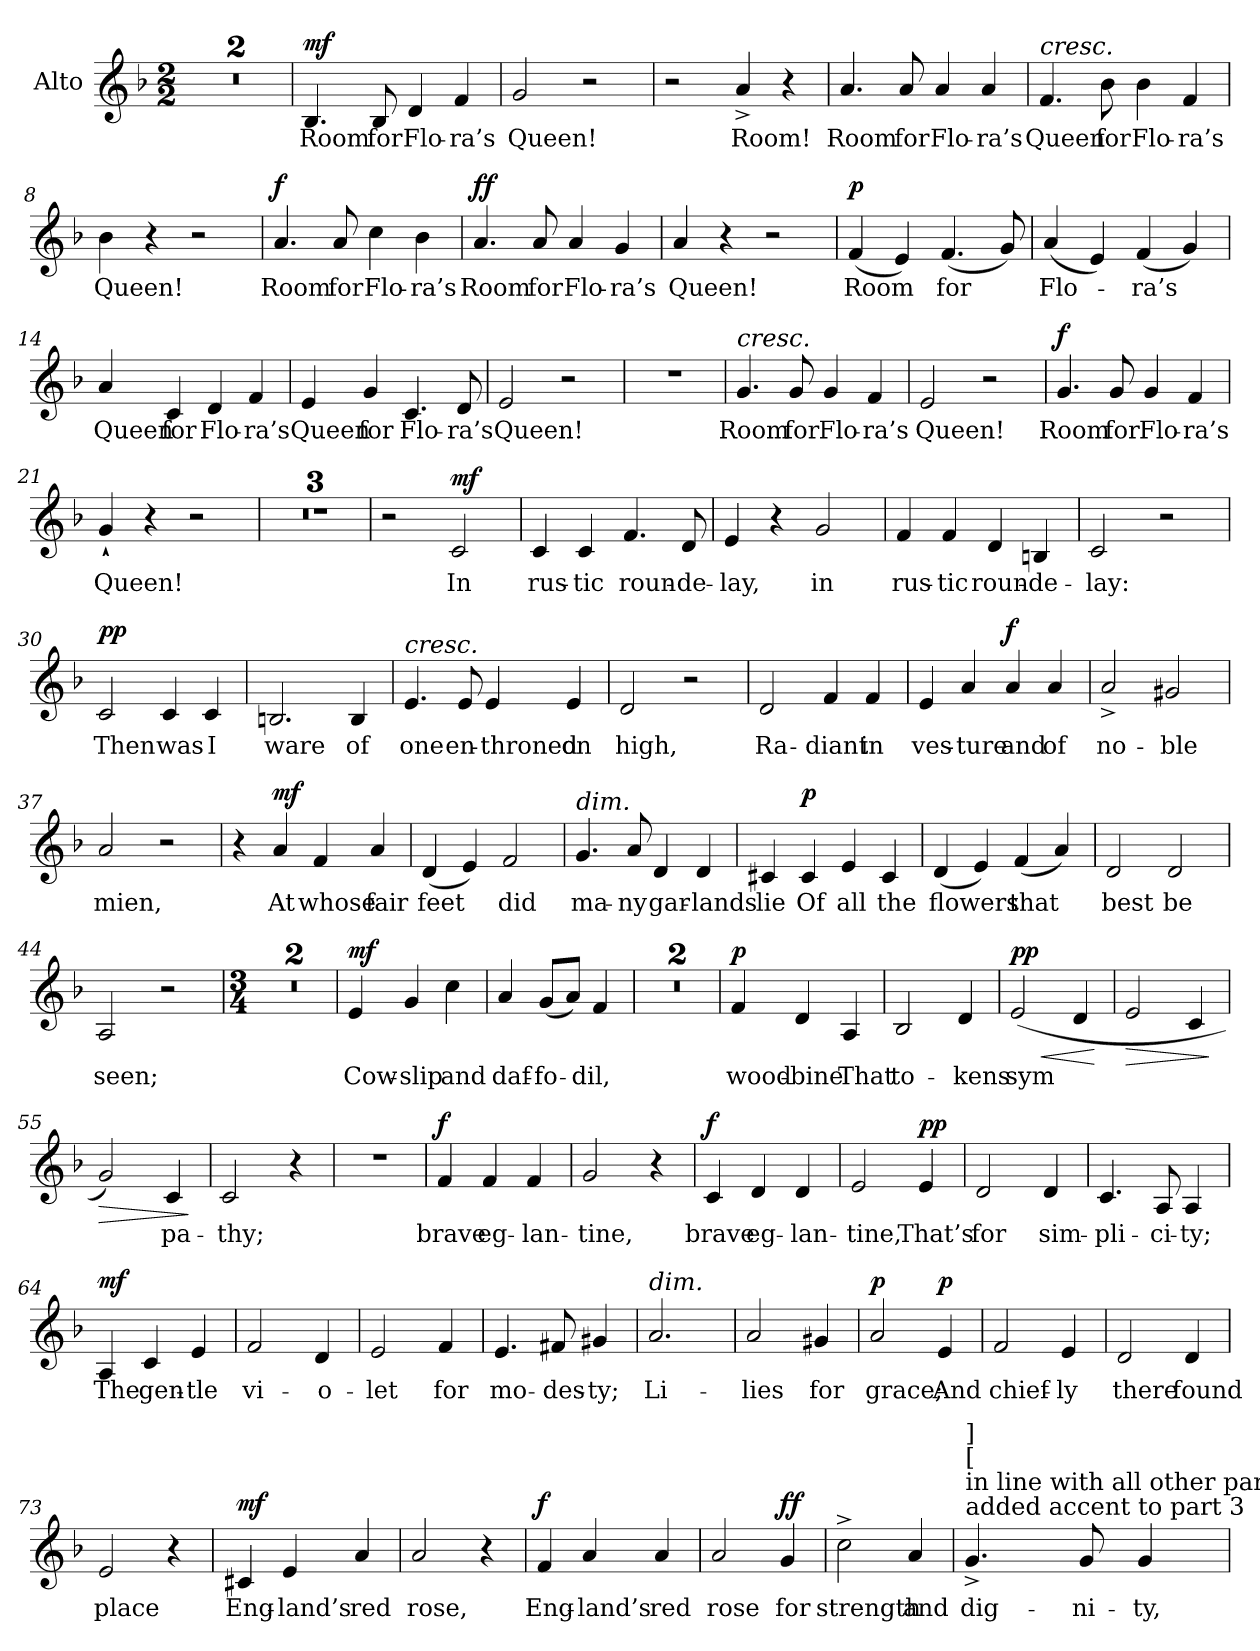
**kern	**text	**dynam
*part1	*part1	*part1
*staff1	*staff1	*staff1
*I"Alto	*	*
*clefG2	*	*
*k[b-]	*	*
*M2/2	*	*
=1	=1	=1
1r	.	.
=2	=2	=2
1r	.	.
=3	=3	=3
!	!LO:LY:b	!LO:DY:a
4.B-/	Room	mf
!	!LO:LY:b	!
8B-/	for	.
!	!LO:LY:b	!
4d/	Flo-	.
!	!LO:LY:b	!
4f/	-ra’s	.
=4	=4	=4
!	!LO:LY:b	!
2g/	Queen!	.
2r	.	.
!!LO:LB:g=z
=5	=5	=5
2r	.	.
!	!LO:LY:b	!
4a^/	Room!	.
4r	.	.
=6	=6	=6
!	!LO:LY:b	!
4.a/	Room	.
!	!LO:LY:b	!
8a/	for	.
!	!LO:LY:b	!
4a/	Flo-	.
!	!LO:LY:b	!
4a/	-ra’s	.
=7	=7	=7
!LO:TX:a:i:t=cresc.	!	!
!	!LO:LY:b	!
4.f/	Queen	.
!	!LO:LY:b	!
8b-\	for	.
!	!LO:LY:b	!
4b-\	Flo-	.
!	!LO:LY:b	!
4f/	-ra’s	.
=8	=8	=8
!	!LO:LY:b	!
4b-\	Queen!	.
4r	.	.
2r	.	.
=9	=9	=9
!	!LO:LY:b	!LO:DY:a
4.a/	Room	f
!	!LO:LY:b	!
8a/	for	.
!	!LO:LY:b	!
4cc\	Flo-	.
!	!LO:LY:b	!
4b-\	-ra’s	.
!!LO:LB:g=z
=10	=10	=10
!	!LO:LY:b	!LO:DY:a
4.a/	Room	ff
!	!LO:LY:b	!
8a/	for	.
!	!LO:LY:b	!
4a/	Flo-	.
!	!LO:LY:b	!
4g/	-ra’s	.
=11	=11	=11
!	!LO:LY:b	!
4a/	Queen!	.
4r	.	.
2r	.	.
=12	=12	=12
!	!LO:LY:b	!LO:DY:a
(<4f/	Room	p
4e/)	.	.
!	!LO:LY:b	!
(<4.f/	for	.
8g/)	.	.
=13	=13	=13
!	!LO:LY:b	!
(<4a/	Flo-	.
4e/)	.	.
!	!LO:LY:b	!
(<4f/	-ra’s	.
4g/)	.	.
=14	=14	=14
!	!LO:LY:b	!
4a/	Queen	.
!	!LO:LY:b	!
4c/	for	.
!	!LO:LY:b	!
4d/	Flo-	.
!	!LO:LY:b	!
4f/	-ra’s	.
!!LO:LB:g=z
=15	=15	=15
!	!LO:LY:b	!
4e/	Queen	.
!	!LO:LY:b	!
4g/	for	.
!	!LO:LY:b	!
4.c/	Flo-	.
!	!LO:LY:b	!
8d/	-ra’s	.
=16	=16	=16
!	!LO:LY:b	!
2e/	Queen!	.
2r	.	.
=17	=17	=17
1r	.	.
=18	=18	=18
!LO:TX:a:i:t=cresc.	!	!
!	!LO:LY:b	!
4.g/	Room	.
!	!LO:LY:b	!
8g/	for	.
!	!LO:LY:b	!
4g/	Flo-	.
!	!LO:LY:b	!
4f/	-ra’s	.
=19	=19	=19
!	!LO:LY:b	!
2e/	Queen!	.
2r	.	.
!!LO:LB:g=z
=20	=20	=20
!	!LO:LY:b	!LO:DY:a
4.g/	Room	f
!	!LO:LY:b	!
8g/	for	.
!	!LO:LY:b	!
4g/	Flo-	.
!	!LO:LY:b	!
4f/	-ra’s	.
=21	=21	=21
!	!LO:LY:b	!
4g`/	Queen!	.
4r	.	.
2r	.	.
=22	=22	=22
1r	.	.
=23	=23	=23
1r	.	.
=24	=24	=24
1r	.	.
=25	=25	=25
2r	.	.
!	!LO:LY:b	!LO:DY:a
2c/	In	mf
!!LO:LB:g=z
=26	=26	=26
!	!LO:LY:b	!
4c/	rus-	.
!	!LO:LY:b	!
4c/	-tic	.
!	!LO:LY:b	!
4.f/	roun-	.
!	!LO:LY:b	!
8d/	-de-	.
=27	=27	=27
!	!LO:LY:b	!
4e/	-lay,	.
4r	.	.
!	!LO:LY:b	!
2g/	in	.
=28	=28	=28
!	!LO:LY:b	!
4f/	rus-	.
!	!LO:LY:b	!
4f/	-tic	.
!	!LO:LY:b	!
4d/	roun-	.
!	!LO:LY:b	!
4Bn/	-de-	.
=29	=29	=29
!	!LO:LY:b	!
2c/	-lay:	.
2r	.	.
=30	=30	=30
!	!LO:LY:b	!LO:DY:a
2c/	Then	pp
!	!LO:LY:b	!
4c/	was	.
!	!LO:LY:b	!
4c/	I	.
=31	=31	=31
!	!LO:LY:b	!
2.Bn/	ware	.
!	!LO:LY:b	!
4B/	of	.
!!LO:LB:g=z
=32	=32	=32
!LO:TX:a:i:t=cresc.	!	!
!	!LO:LY:b	!
4.e/	one	.
!	!LO:LY:b	!
8e/	en-	.
!	!LO:LY:b	!
4e/	-throned	.
!	!LO:LY:b	!
4e/	on	.
=33	=33	=33
!	!LO:LY:b	!
2d/	high,	.
2r	.	.
=34	=34	=34
!	!LO:LY:b	!
2d/	Ra-	.
!	!LO:LY:b	!
4f/	-diant	.
!	!LO:LY:b	!
4f/	in	.
=35	=35	=35
!	!LO:LY:b	!
4e/	ves-	.
!	!LO:LY:b	!
4a/	-ture	.
!	!LO:LY:b	!LO:DY:a
4a/	and	f
!	!LO:LY:b	!
4a/	of	.
=36	=36	=36
!	!LO:LY:b	!
2a^/	no-	.
!	!LO:LY:b	!
2g#X/	-ble	.
=37	=37	=37
!	!LO:LY:b	!
2a/	mien,	.
2r	.	.
!!LO:LB:g=z
=38	=38	=38
4r	.	.
!	!LO:LY:b	!LO:DY:a
4a/	At	mf
!	!LO:LY:b	!
4f/	whose	.
!	!LO:LY:b	!
4a/	fair	.
=39	=39	=39
!	!LO:LY:b	!
(<4d/	feet	.
4e/)	.	.
!	!LO:LY:b	!
2f/	did	.
=40	=40	=40
!LO:TX:a:i:t=dim.	!	!
!	!LO:LY:b	!
4.g/	ma-	.
!	!LO:LY:b	!
8a/	-ny	.
!	!LO:LY:b	!
4d/	gar-	.
!	!LO:LY:b	!
4d/	-lands	.
=41	=41	=41
!	!LO:LY:b	!
4c#X/	lie	.
!	!LO:LY:b	!LO:DY:a
4c#/	Of	p
!	!LO:LY:b	!
4e/	all	.
!	!LO:LY:b	!
4c#/	the	.
=42	=42	=42
!	!LO:LY:b	!
(<4d/	flowers	.
4e/)	.	.
!	!LO:LY:b	!
(<4f/	that	.
4a/)	.	.
=43	=43	=43
!	!LO:LY:b	!
2d/	best	.
!	!LO:LY:b	!
2d/	be	.
=44	=44	=44
!	!LO:LY:b	!
2A/	seen;	.
2r	.	.
!!LO:LB:g=z
=45	=45	=45
*M3/4	*	*
2.r	.	.
=46	=46	=46
2.r	.	.
=47	=47	=47
!	!LO:LY:b	!LO:DY:a
4e/	Cow-	mf
!	!LO:LY:b	!
4g/	-slip	.
!	!LO:LY:b	!
4cc\	and	.
=48	=48	=48
!	!LO:LY:b	!
4a/	daf-	.
!	!LO:LY:b	!
(<8g/L	-fo-	.
8a/J)	.	.
!	!LO:LY:b	!
4f/	-dil,	.
=49	=49	=49
2.r	.	.
=50	=50	=50
2.r	.	.
=51	=51	=51
!	!LO:LY:b	!LO:DY:a
4f/	wood-	p
!	!LO:LY:b	!
4d/	-bine	.
!	!LO:LY:b	!
4A/	That	.
=52	=52	=52
!	!LO:LY:b	!
2B-/	to-	.
!	!LO:LY:b	!
4d/	-kens	.
=53	=53	=53
!	!LO:LY:b	!LO:HP:b
!	!	!LO:DY:n=1:a
(<2e/	sym	< pp
4d/	.	.
.	.	[
=54	=54	=54
!	!	!LO:HP:b
2e/	.	>
4c/	.	.
.	.	]
=55	=55	=55
!	!	!LO:HP:b
2g/)	.	>
!	!LO:LY:b	!
4c/	pa-	.
.	.	]
=56	=56	=56
!	!LO:LY:b	!
2c/	-thy;	.
4r	.	.
!!LO:PB:g=z
=57	=57	=57
2.r	.	.
=58	=58	=58
!	!LO:LY:b	!LO:DY:a
4f/	brave	f
!	!LO:LY:b	!
4f/	eg-	.
!	!LO:LY:b	!
4f/	-lan-	.
=59	=59	=59
!	!LO:LY:b	!
2g/	-tine,	.
4r	.	.
=60	=60	=60
!	!LO:LY:b	!LO:DY:a
4c/	brave	f
!	!LO:LY:b	!
4d/	eg-	.
!	!LO:LY:b	!
4d/	-lan-	.
=61	=61	=61
!	!LO:LY:b	!
2e/	-tine,	.
!	!LO:LY:b	!LO:DY:a
4e/	That’s	pp
=62	=62	=62
!	!LO:LY:b	!
2d/	for	.
!	!LO:LY:b	!
4d/	sim-	.
!!LO:LB:g=z
=63	=63	=63
!	!LO:LY:b	!
4.c/	-pli-	.
!	!LO:LY:b	!
8A/	-ci-	.
!	!LO:LY:b	!
4A/	-ty;	.
=64	=64	=64
!	!LO:LY:b	!LO:DY:b
4A/	The	mf
!	!LO:LY:b	!
4c/	gen-	.
!	!LO:LY:b	!
4e/	-tle	.
=65	=65	=65
!	!LO:LY:b	!
2f/	vi-	.
!	!LO:LY:b	!
4d/	-o-	.
=66	=66	=66
!	!LO:LY:b	!
2e/	-let	.
!	!LO:LY:b	!
4f/	for	.
=67	=67	=67
!	!LO:LY:b	!
4.e/	mo-	.
!	!LO:LY:b	!
8f#X/	-des-	.
!	!LO:LY:b	!
4g#X/	-ty;	.
=68	=68	=68
!LO:TX:a:i:t=dim.	!	!
!	!LO:LY:b	!
2.a/	Li-	.
!!LO:LB:g=z
=69	=69	=69
!	!LO:LY:b	!
2a/	-lies	.
!	!LO:LY:b	!
4g#X/	for	.
=70	=70	=70
!	!LO:LY:b	!LO:DY:a
2a/	grace;	p
!	!LO:LY:b	!LO:DY:b
4e/	And	p
=71	=71	=71
!	!LO:LY:b	!
2f/	chief-	.
!	!LO:LY:b	!
4e/	-ly	.
=72	=72	=72
!	!LO:LY:b	!
2d/	there	.
!	!LO:LY:b	!
4d/	found	.
=73	=73	=73
!	!LO:LY:b	!
2e/	place	.
4r	.	.
=74	=74	=74
!	!LO:LY:b	!LO:DY:a
4c#X/	Eng-	mf
!	!LO:LY:b	!
4e/	-land’s	.
!	!LO:LY:b	!
4a/	red	.
!!LO:LB:g=z
=75	=75	=75
!	!LO:LY:b	!
2a/	rose,	.
4r	.	.
=76	=76	=76
!	!LO:LY:b	!LO:DY:a
4f/	Eng-	f
!	!LO:LY:b	!
4a/	-land’s	.
!	!LO:LY:b	!
4a/	red	.
=77	=77	=77
!	!LO:LY:b	!
2a/	rose	.
!	!LO:LY:b	!LO:DY:a
4g/	for	ff
=78	=78	=78
!	!LO:LY:b	!
2cc^\	strength	.
!	!LO:LY:b	!
4a/	and	.
=79	=79	=79
!LO:TX:a:t=added accent to part 3	!	!
!LO:TX:t=in line with all other parts	!	!
!LO:TX:a:t=[	!	!
!LO:TX:a:t=]	!	!
!	!LO:LY:b	!
4.g^/	dig-	.
!	!LO:LY:b	!
8g/	-ni-	.
!	!LO:LY:b	!
4g/	-ty,	.
=	=	=
*-	*-	*-
